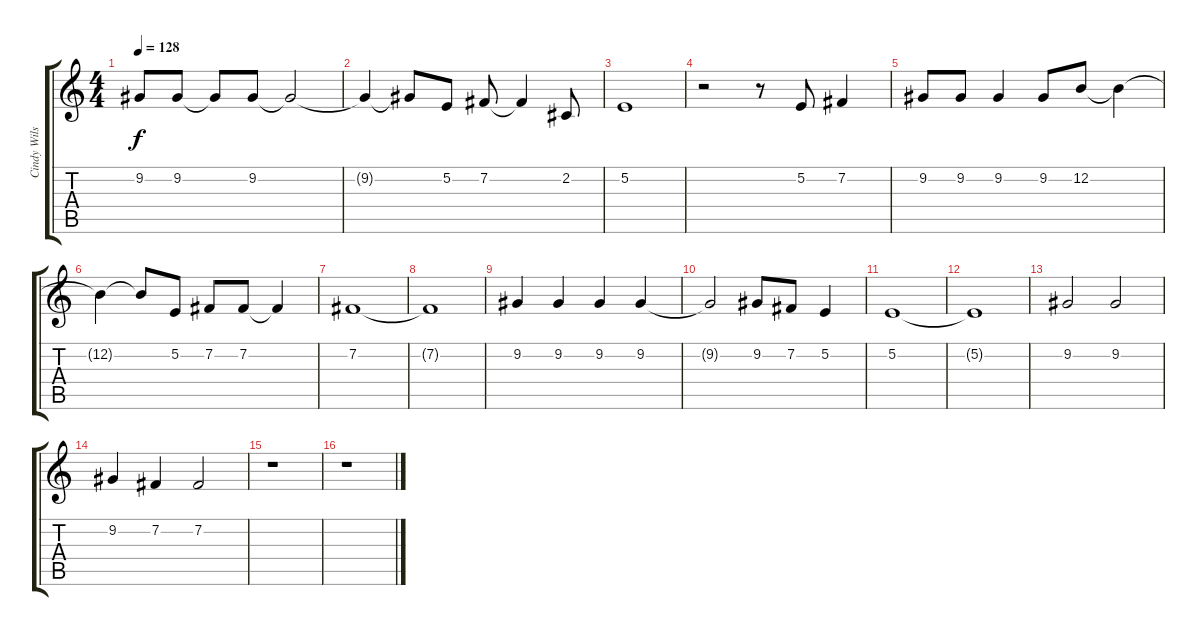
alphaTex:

\track ("Cindy Wilson (vox)" "Cindy Wils") {instrument lead6voice}
\staff {score tabs}
\tuning (E4 B3 G3 D3 A2 E2) {hide}
\ts (4 4)
\tempo 128
\clef g2
\ks c
9.2.8{dy f} 9.2.8 9.2{t}.8 9.2.8 9.2{t}.2 |
9.2{t}.4 9.2{t}.8 5.2.8 7.2.8 7.2{t}.4 2.2.8 |
5.2.1 |
r.2 r.8 5.2.8 7.2.4 |
9.2.8 9.2.8 9.2.4 9.2.8 12.2.8 12.2{t}.4 |
12.2{t}.4 12.2{t}.8 5.2.8 7.2.8 7.2.8 7.2{t}.4 |
7.2.1 |
7.2{t}.1 |
9.2.4 9.2.4 9.2.4 9.2.4 |
9.2{t}.2 9.2.8 7.2.8 5.2.4 |
5.2.1 |
5.2{t}.1 |
9.2.2 9.2.2 |
9.2.4 7.2.4 7.2.2 |
r.1 |
r.1
